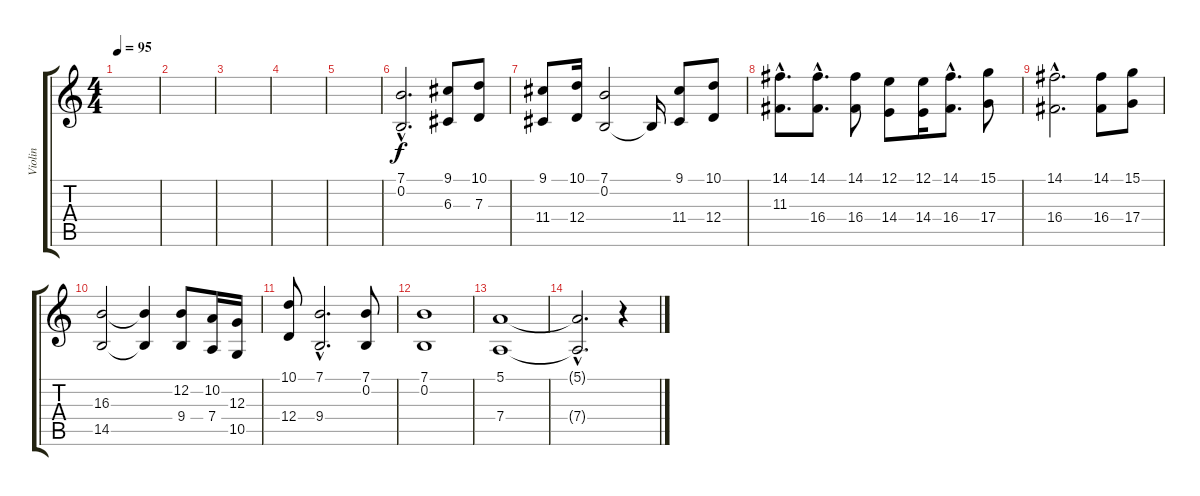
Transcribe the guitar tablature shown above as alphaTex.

\track ("Violin" "Violin") {instrument violin}
\staff {score tabs}
\tuning (E4 B3 G3 D3 A2 E2) {hide}
\ts (4 4)
\tempo 95
\clef g2
\ks c
|
|
|
|
|
(7.1{hac} 0.2{hac}).2{d} (9.1 6.3).8 (10.1 7.3).8 |
(9.1 11.4).8 (10.1 12.4).16 (7.1 0.2).2 0.2{t}.16 (9.1 11.4).8 (10.1 12.4).8 |
(14.1{hac} 11.3{hac}).8{d} (14.1{hac} 16.4{hac}).8{d} (14.1 16.4).8 (12.1 14.4).8 (12.1 14.4).16 (14.1{hac} 16.4{hac}).8{d} (15.1 17.4).8 |
(14.1{hac} 16.4{hac}).2{d} (14.1 16.4).8 (15.1 17.4).8 |
(16.3 14.5).2 (16.3{t} 14.5{t}).4 (12.2 9.4).8 (10.2 7.4).16 (12.3 10.5).16 |
(10.1 12.4).8 (7.1{hac} 9.4{hac}).2{d} (7.1 0.2).8 |
(7.1 0.2).1 |
(5.1 7.4).1 |
(5.1{hac t} 7.4{hac t}).2{d} r.4
